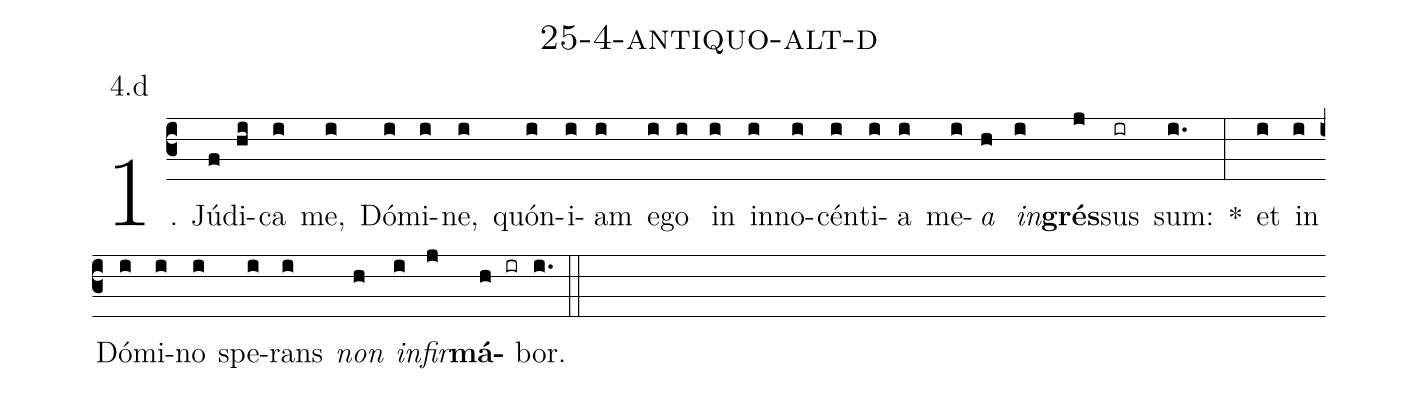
name: 25-4-antiquo-alt-d;
annotation: 4.d;
%%
(c3)1. Jú(f)di(hi)ca(i) me,(i) Dó(i)mi(i)ne,(i) quón(i)i(i)am(i) e(i)go(i) in(i) in(i)no(i)cén(i)ti(i)a(i) me(i)<i>a</i>(h) <i>in</i>(i)<b>grés</b>(j)sus(ir) sum:(i.) *(:) et(i) in(i) Dó(i)mi(i)no(i) spe(i)rans(i) <i>non</i>(h) <i>in</i>(i)<i>fir</i>(j)<b>má</b>(h ir)bor.(i.) (::)
